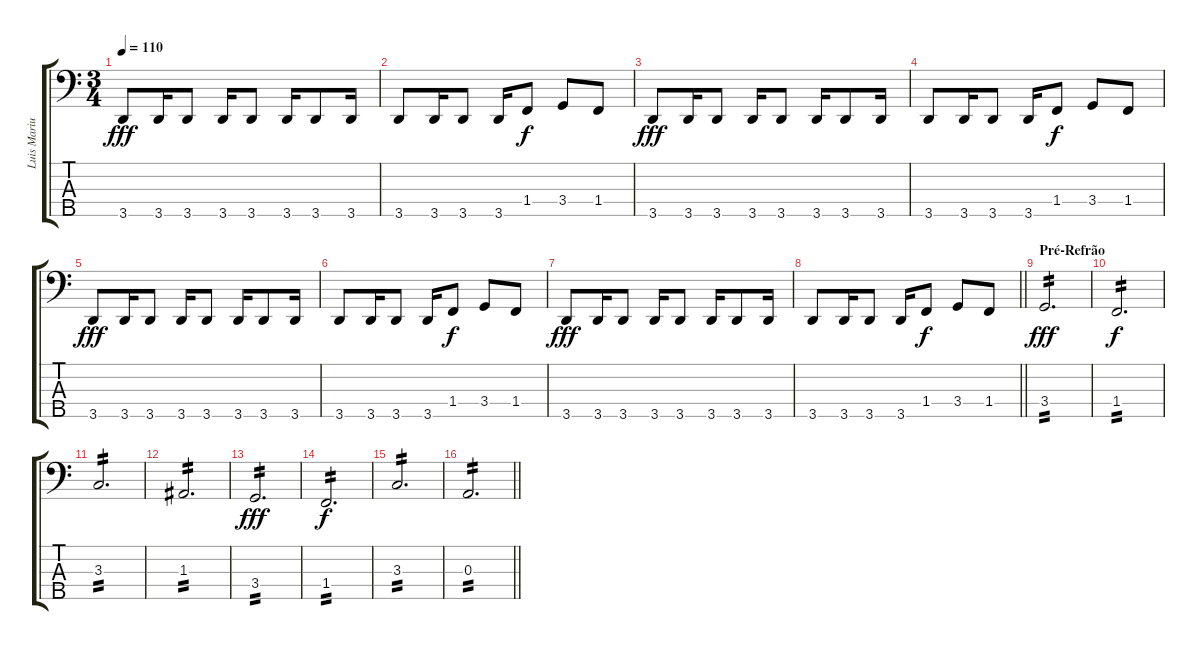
\track ("Luis Mariuti" "Luis Mariu") {instrument electricbassfinger}
\staff {score tabs}
\tuning (G2 D2 A1 E1 B0) {hide}
\ts (3 4)
\tempo 110
\clef f4
\ks c
3.5.8{dy fff} 3.5.16 3.5.8 3.5.16 3.5.8 3.5.16 3.5.8 3.5.16 |
3.5.8 3.5.16 3.5.8 3.5.16 1.4.8{dy f} 3.4.8 1.4.8 |
3.5.8{dy fff} 3.5.16 3.5.8 3.5.16 3.5.8 3.5.16 3.5.8 3.5.16 |
3.5.8 3.5.16 3.5.8 3.5.16 1.4.8{dy f} 3.4.8 1.4.8 |
3.5.8{dy fff} 3.5.16 3.5.8 3.5.16 3.5.8 3.5.16 3.5.8 3.5.16 |
3.5.8 3.5.16 3.5.8 3.5.16 1.4.8{dy f} 3.4.8 1.4.8 |
3.5.8{dy fff} 3.5.16 3.5.8 3.5.16 3.5.8 3.5.16 3.5.8 3.5.16 |
\barLineRight lightlight
3.5.8 3.5.16 3.5.8 3.5.16 1.4.8{dy f} 3.4.8 1.4.8 |
\section ("" "Pré-Refrão")
3.4.2{d tp 2 dy fff} |
1.4.2{d tp 2 dy f} |
3.3.2{d tp 2} |
1.3.2{d tp 2} |
3.4.2{d tp 2 dy fff} |
1.4.2{d tp 2 dy f} |
3.3.2{d tp 2} |
\barLineRight lightlight
0.3.2{d tp 2}
